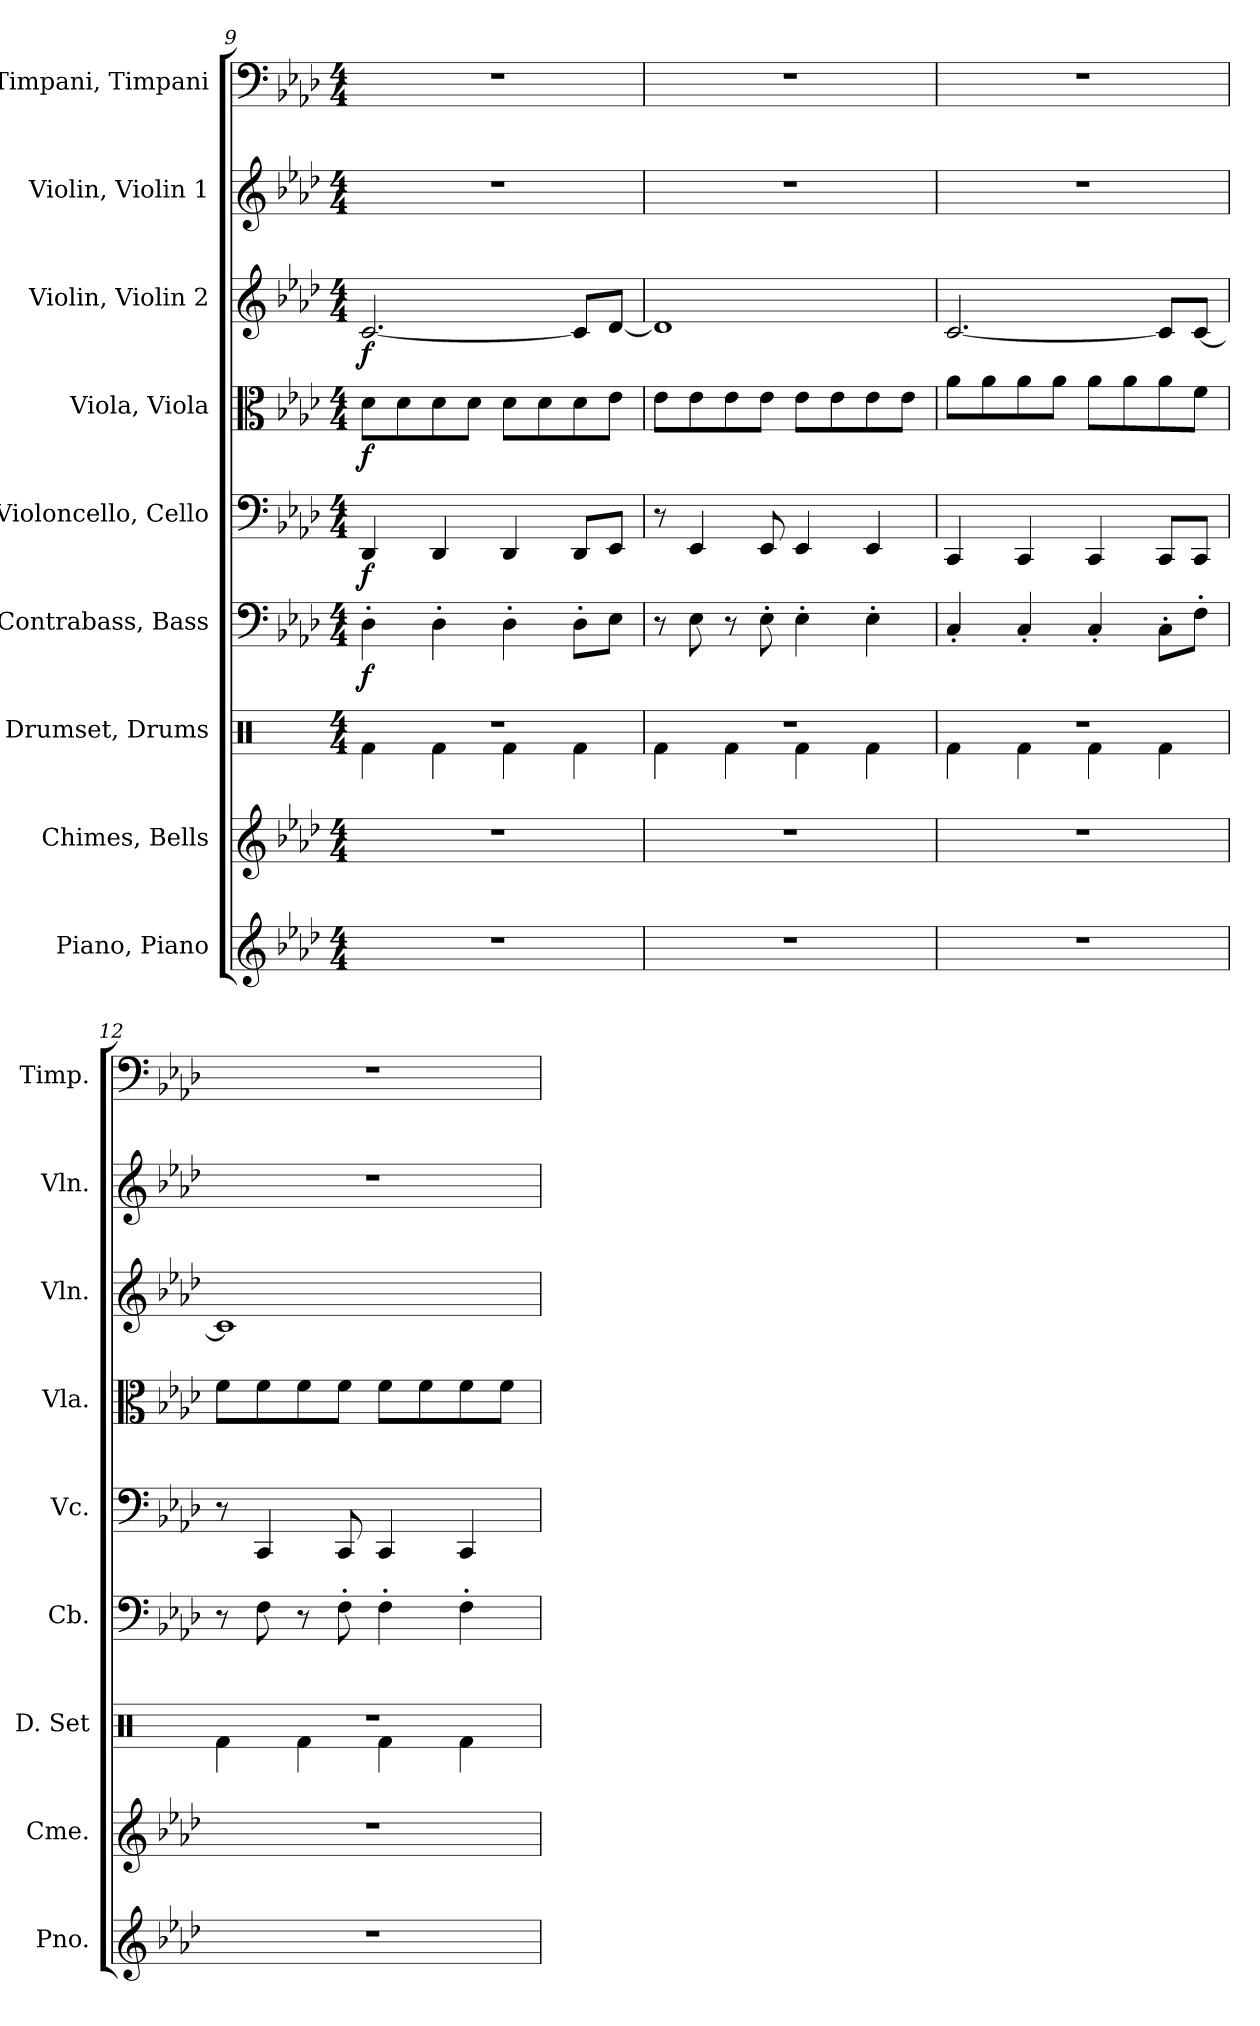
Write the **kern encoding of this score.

**kern	**kern	**kern	**kern	**dynam	**kern	**dynam	**kern	**dynam	**kern	**dynam	**kern	**kern
*part9	*part8	*part7	*part6	*part6	*part5	*part5	*part4	*part4	*part3	*part3	*part2	*part1
*staff9	*staff8	*staff7	*staff6	*staff6	*staff5	*staff5	*staff4	*staff4	*staff3	*staff3	*staff2	*staff1
*I"Piano, Piano	*I"Chimes, Bells	*I"Drumset, Drums	*I"Contrabass, Bass	*	*I"Violoncello, Cello	*	*I"Viola, Viola	*	*I"Violin, Violin 2	*	*I"Violin, Violin 1	*I"Timpani, Timpani
*I'Pno.	*I'Cme.	*I'D. Set	*I'Cb.	*	*I'Vc.	*	*I'Vla.	*	*I'Vln.	*	*I'Vln.	*I'Timp.
!!LO:PB:g=z
*clefG2	*clefG2	*clefX	*clefF4	*	*clefF4	*	*clefC3	*	*clefG2	*	*clefG2	*clefF4
*	*	*	*ITrd7c12	*	*	*	*	*	*	*	*	*
*k[b-e-a-d-]	*k[b-e-a-d-]	*k[]	*k[b-e-a-d-]	*	*k[b-e-a-d-]	*	*k[b-e-a-d-]	*	*k[b-e-a-d-]	*	*k[b-e-a-d-]	*k[b-e-a-d-]
*M4/4	*M4/4	*M4/4	*M4/4	*	*M4/4	*	*M4/4	*	*M4/4	*	*M4/4	*M4/4
=9	=9	=9	=9	=9	=9	=9	=9	=9	=9	=9	=9	=9
*	*	*^	*	*	*	*	*	*	*	*	*	*
!	!	!	!	!	!LO:DY:b	!	!LO:DY:b	!	!LO:DY:b	!	!LO:DY:b	!	!
1r	1r	1r	4Rf\	4DD-'\	f	4DD-/	f	8d-\L	f	[2.c/	f	1r	1r
.	.	.	.	.	.	.	.	8d-\	.	.	.	.	.
.	.	.	4Rf\	4DD-'\	.	4DD-/	.	8d-\	.	.	.	.	.
.	.	.	.	.	.	.	.	8d-\J	.	.	.	.	.
.	.	.	4Rf\	4DD-'\	.	4DD-/	.	8d-\L	.	.	.	.	.
.	.	.	.	.	.	.	.	8d-\	.	.	.	.	.
.	.	.	4Rf\	8DD-'\L	.	8DD-/L	.	8d-\	.	8c/L]	.	.	.
.	.	.	.	8EE-\J	.	8EE-/J	.	8e-\J	.	[8d-/J	.	.	.
=10	=10	=10	=10	=10	=10	=10	=10	=10	=10	=10	=10	=10	=10
1r	1r	1r	4Rf\	8r	.	8r	.	8e-\L	.	1d-]	.	1r	1r
.	.	.	.	8EE-\	.	4EE-/	.	8e-\	.	.	.	.	.
.	.	.	4Rf\	8r	.	.	.	8e-\	.	.	.	.	.
.	.	.	.	8EE-'\	.	8EE-/	.	8e-\J	.	.	.	.	.
.	.	.	4Rf\	4EE-'\	.	4EE-/	.	8e-\L	.	.	.	.	.
.	.	.	.	.	.	.	.	8e-\	.	.	.	.	.
.	.	.	4Rf\	4EE-'\	.	4EE-/	.	8e-\	.	.	.	.	.
.	.	.	.	.	.	.	.	8e-\J	.	.	.	.	.
=11	=11	=11	=11	=11	=11	=11	=11	=11	=11	=11	=11	=11	=11
1r	1r	1r	4Rf\	4CC'/	.	4CC/	.	8a-\L	.	[2.c/	.	1r	1r
.	.	.	.	.	.	.	.	8a-\	.	.	.	.	.
.	.	.	4Rf\	4CC'/	.	4CC/	.	8a-\	.	.	.	.	.
.	.	.	.	.	.	.	.	8a-\J	.	.	.	.	.
.	.	.	4Rf\	4CC'/	.	4CC/	.	8a-\L	.	.	.	.	.
.	.	.	.	.	.	.	.	8a-\	.	.	.	.	.
.	.	.	4Rf\	8CC'\L	.	8CC/L	.	8a-\	.	8c/L]	.	.	.
.	.	.	.	8FF'\J	.	8CC/J	.	8f\J	.	[8c/J	.	.	.
=12	=12	=12	=12	=12	=12	=12	=12	=12	=12	=12	=12	=12	=12
1r	1r	1r	4Rf\	8r	.	8r	.	8f\L	.	1c]	.	1r	1r
.	.	.	.	8FF\	.	4CC/	.	8f\	.	.	.	.	.
.	.	.	4Rf\	8r	.	.	.	8f\	.	.	.	.	.
.	.	.	.	8FF'\	.	8CC/	.	8f\J	.	.	.	.	.
.	.	.	4Rf\	4FF'\	.	4CC/	.	8f\L	.	.	.	.	.
.	.	.	.	.	.	.	.	8f\	.	.	.	.	.
.	.	.	4Rf\	4FF'\	.	4CC/	.	8f\	.	.	.	.	.
.	.	.	.	.	.	.	.	8f\J	.	.	.	.	.
*	*	*v	*v	*	*	*	*	*	*	*	*	*	*
=	=	=	=	=	=	=	=	=	=	=	=	=
*-	*-	*-	*-	*-	*-	*-	*-	*-	*-	*-	*-	*-
